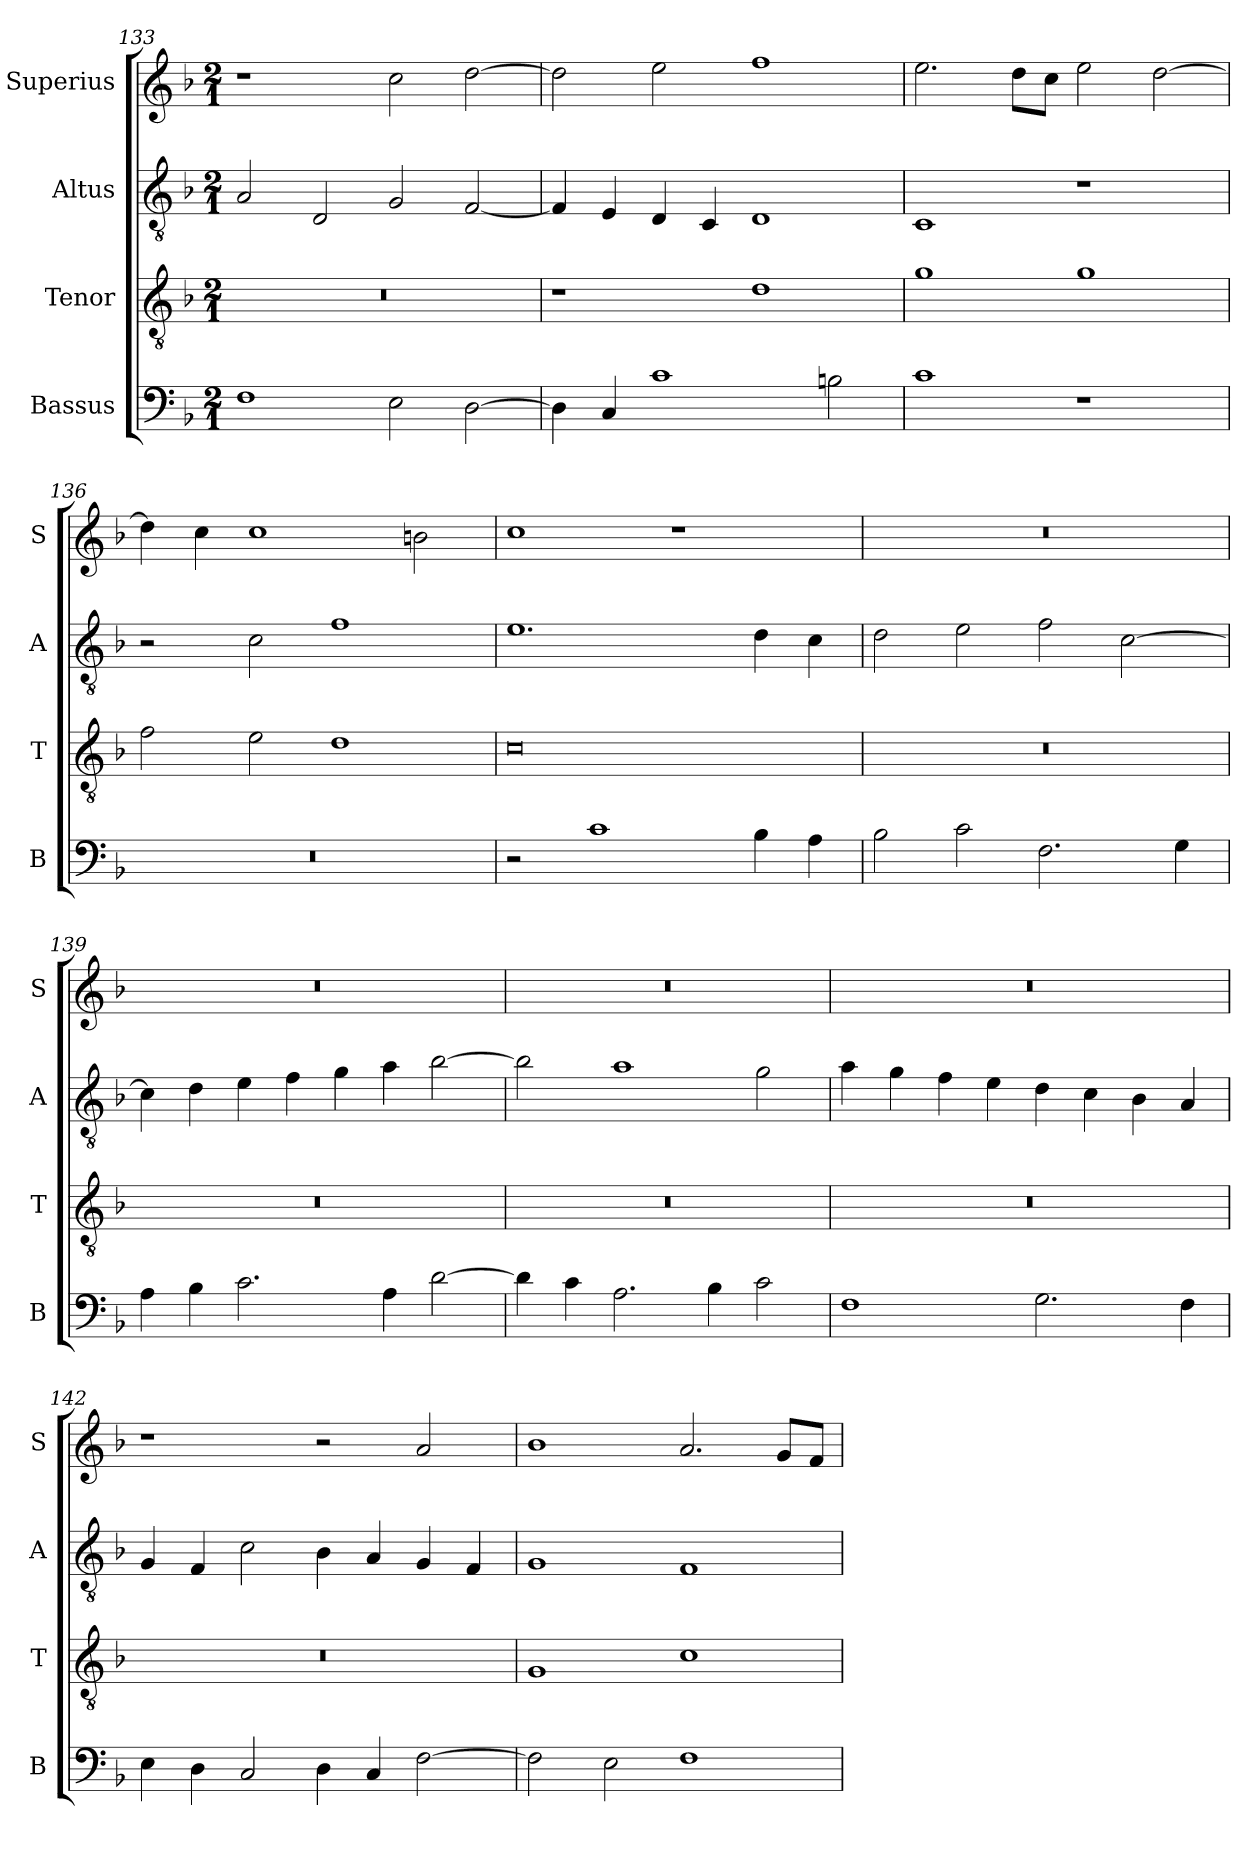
**kern	**kern	**kern	**kern
*part4	*part3	*part2	*part1
*staff4	*staff3	*staff2	*staff1
*I"Bassus	*I"Tenor	*I"Altus	*I"Superius
*I'B	*I'T	*I'A	*I'S
*clefF4	*clefGv2	*clefGv2	*clefG2
*k[b-]	*k[b-]	*k[b-]	*k[b-]
*M2/1	*M2/1	*M2/1	*M2/1
=133	=133	=133	=133
1F	0r	2A/	1r
.	.	2D/	.
2E\	.	2G/	2cc\
[2D\	.	[2F/	[2dd\
=134	=134	=134	=134
4D\]	1r	4F/]	2dd\]
4C/	.	4E/	.
1c	.	4D/	2ee\
.	.	4C/	.
.	1d	1D	1ff
2Bn\	.	.	.
=135	=135	=135	=135
1c	1g	1C	2.ee\
.	.	.	8dd\L
.	.	.	8cc\J
1r	1g	1r	2ee\
.	.	.	[2dd\
=136	=136	=136	=136
0r	2f\	2r	4dd\]
.	.	.	4cc\
.	2e\	2c\	1cc
.	1d	1f	.
.	.	.	2bn\
=137	=137	=137	=137
2r	0c	1.e	1cc
1c	.	.	.
.	.	.	1r
4B-\	.	4d\	.
4A\	.	4c\	.
=138	=138	=138	=138
2B-\	0r	2d\	0r
2c\	.	2e\	.
2.F\	.	2f\	.
.	.	[2c\	.
4G\	.	.	.
=139	=139	=139	=139
4A\	0r	4c\]	0r
4B-\	.	4d\	.
2.c\	.	4e\	.
.	.	4f\	.
.	.	4g\	.
4A\	.	4a\	.
[2d\	.	[2b-\	.
=140	=140	=140	=140
4d\]	0r	2b-\]	0r
4c\	.	.	.
2.A\	.	1a	.
4B-\	.	.	.
2c\	.	2g\	.
=141	=141	=141	=141
1F	0r	4a\	0r
.	.	4g\	.
.	.	4f\	.
.	.	4e\	.
2.G\	.	4d\	.
.	.	4c\	.
.	.	4B-\	.
4F\	.	4A/	.
=142	=142	=142	=142
4E\	0r	4G/	1r
4D\	.	4F/	.
2C/	.	2c\	.
4D\	.	4B-\	2r
4C/	.	4A/	.
[2F\	.	4G/	2a/
.	.	4F/	.
=143	=143	=143	=143
2F\]	1G	1G	1b-
2E\	.	.	.
1F	1c	1F	2.a/
.	.	.	8g/L
.	.	.	8f/J
=	=	=	=
*-	*-	*-	*-
